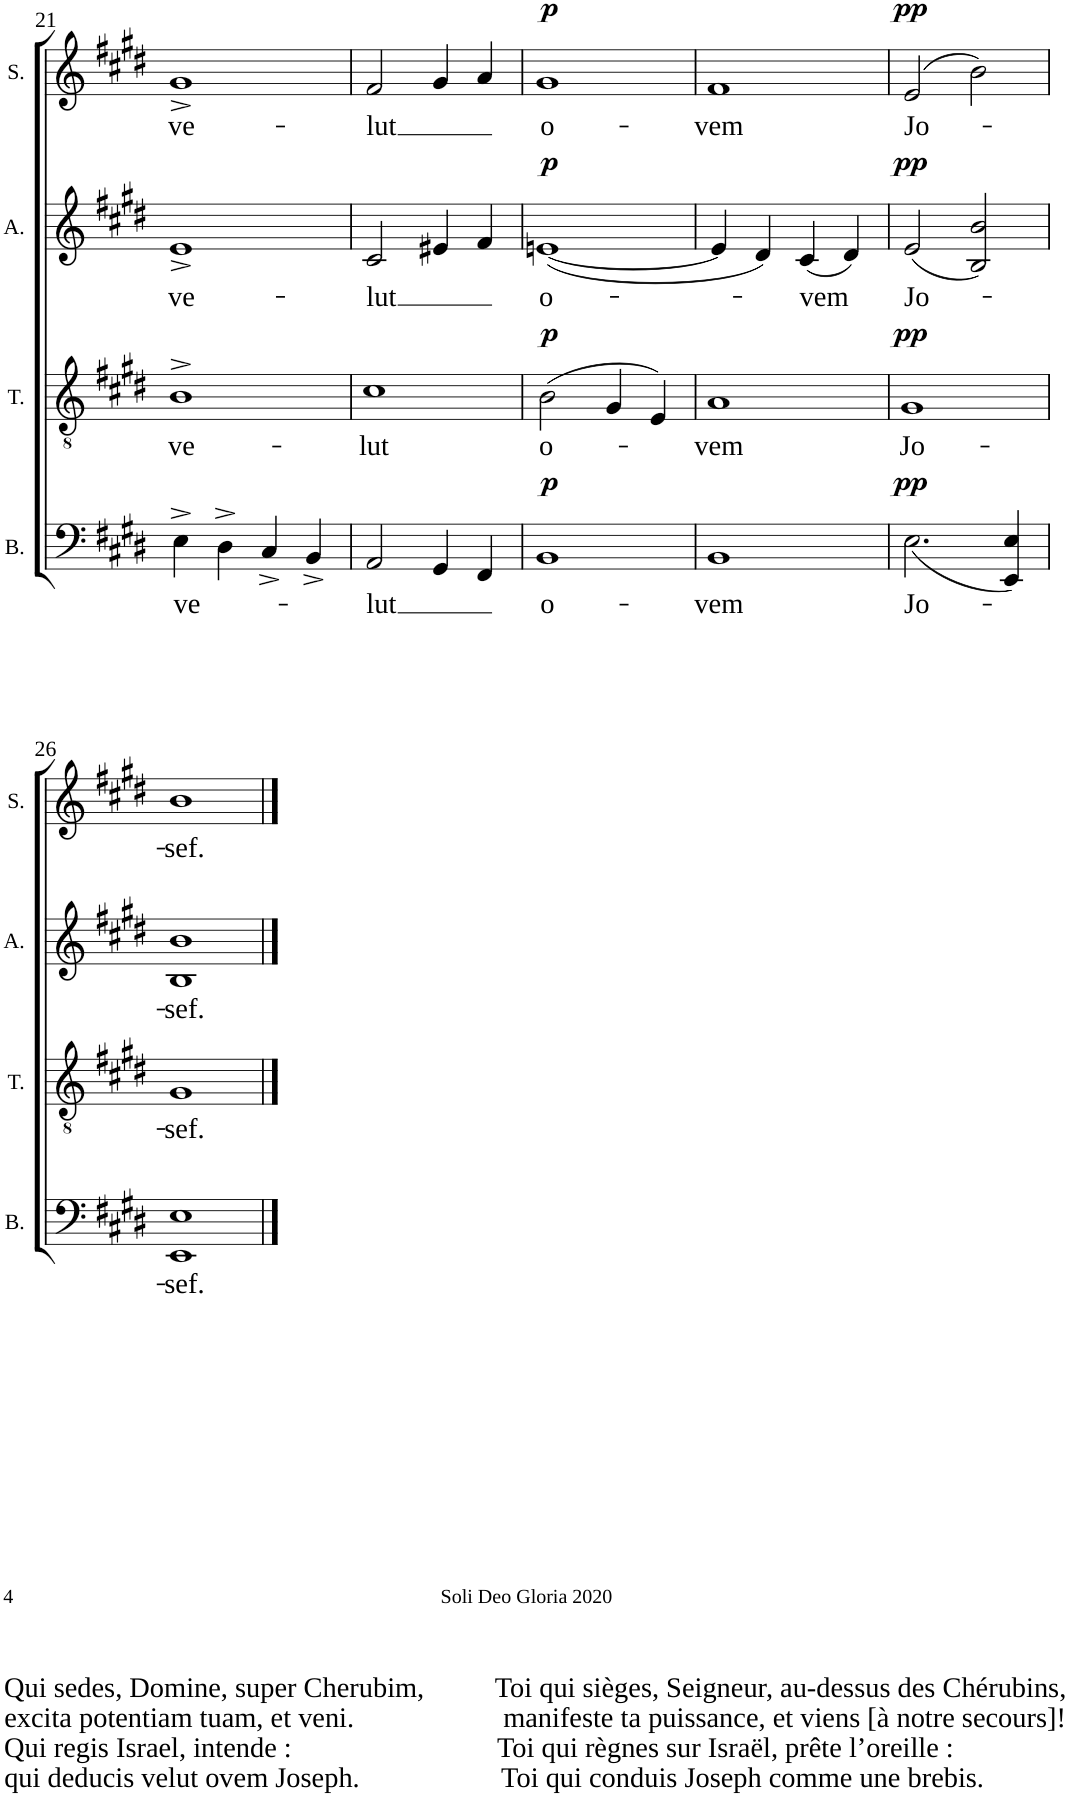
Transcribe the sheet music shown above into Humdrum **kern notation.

**kern	**text	**dynam	**kern	**text	**dynam	**kern	**text	**dynam	**kern	**text	**dynam
*part4	*part4	*part4	*part3	*part3	*part3	*part2	*part2	*part2	*part1	*part1	*part1
*staff4	*staff4	*staff4	*staff3	*staff3	*staff3	*staff2	*staff2	*staff2	*staff1	*staff1	*staff1
*I"Bass	*	*	*I"Tenor	*	*	*I"Alt	*	*	*I"Sopran	*	*
*I'B.	*	*	*I'T.	*	*	*I'A.	*	*	*I'S.	*	*
!!LO:PB:g=z
*clefF4	*	*	*clefGv2	*	*	*clefG2	*	*	*clefG2	*	*
*k[f#c#g#d#]	*	*	*k[f#c#g#d#]	*	*	*k[f#c#g#d#]	*	*	*k[f#c#g#d#]	*	*
*E:	*	*	*E:	*	*	*E:	*	*	*E:	*	*
*M4/4	*	*	*M4/4	*	*	*M4/4	*	*	*M4/4	*	*
*met(c)	*	*	*met(c)	*	*	*met(c)	*	*	*met(c)	*	*
=21	=21	=21	=21	=21	=21	=21	=21	=21	=21	=21	=21
!	!LO:LY:b	!	!	!LO:LY:b	!	!	!LO:LY:b	!	!	!LO:LY:b	!
4E^\	ve-	.	1B^	ve-	.	1e^	ve-	.	1g#^	ve-	.
4D#^\	.	.	.	.	.	.	.	.	.	.	.
4C#^/	.	.	.	.	.	.	.	.	.	.	.
4BB^/	.	.	.	.	.	.	.	.	.	.	.
=22	=22	=22	=22	=22	=22	=22	=22	=22	=22	=22	=22
!	!LO:LY:b	!	!	!LO:LY:b	!	!	!LO:LY:b	!	!	!LO:LY:b	!
2AA/	-lut	.	1c#	-lut	.	2c#/	-lut	.	2f#/	-lut	.
4GG#/	.	.	.	.	.	4e#X/	.	.	4g#/	.	.
4FF#/	.	.	.	.	.	4f#/	.	.	4a/	.	.
=23	=23	=23	=23	=23	=23	=23	=23	=23	=23	=23	=23
!	!LO:LY:b	!LO:DY:a	!	!LO:LY:b	!LO:DY:a	!	!LO:LY:b	!LO:DY:a	!	!LO:LY:b	!LO:DY:a
1BB	o-	p	(>2B\	o-	p	(<[1en	o-	p	1g#	o-	p
.	.	.	4G#/	.	.	.	.	.	.	.	.
.	.	.	4E/)	.	.	.	.	.	.	.	.
=24	=24	=24	=24	=24	=24	=24	=24	=24	=24	=24	=24
!	!LO:LY:b	!	!	!LO:LY:b	!	!	!	!	!	!LO:LY:b	!
1BB	-vem	.	1A	-vem	.	4e/]	.	.	1f#	-vem	.
.	.	.	.	.	.	4d#/)	.	.	.	.	.
!	!	!	!	!	!	!	!LO:LY:b	!	!	!	!
.	.	.	.	.	.	(<4c#/	-vem	.	.	.	.
.	.	.	.	.	.	4d#/)	.	.	.	.	.
=25	=25	=25	=25	=25	=25	=25	=25	=25	=25	=25	=25
!	!LO:LY:b	!LO:DY:a	!	!LO:LY:b	!LO:DY:a	!	!LO:LY:b	!LO:DY:a	!	!LO:LY:b	!LO:DY:a
(<2.E\	Jo-	pp	1G#	Jo-	pp	(<2e/	Jo-	pp	(2e/	Jo-	pp
.	.	.	.	.	.	2B/ 2b/)	.	.	2b\)	.	.
4EE/ 4E/)	.	.	.	.	.	.	.	.	.	.	.
!!LO:LB:g=z
=26	=26	=26	=26	=26	=26	=26	=26	=26	=26	=26	=26
!LO:TX:b:t=Qui sedes, Domine, super Cherubim,          Toi qui sièges, Seigneur, au-dessus des Chérubins,	!	!	!	!	!	!	!	!	!	!	!
!LO:TX:b:t=excita potentiam tuam, et veni.                     manifeste ta puissance, et viens [à notre secours]!	!	!	!	!	!	!	!	!	!	!	!
!LO:TX:b:t=Qui regis Israel, intende &colon;                             Toi qui règnes sur Israël, prête l’oreille &colon;	!	!	!	!	!	!	!	!	!	!	!
!LO:TX:b:t=qui deducis velut ovem Joseph.                    Toi qui conduis Joseph comme une brebis.	!	!	!	!	!	!	!	!	!	!	!
!	!LO:LY:b	!	!	!LO:LY:b	!	!	!LO:LY:b	!	!	!LO:LY:b	!
1EE 1E	-sef.	.	1G#	-sef.	.	1B 1b	-sef.	.	1b	-sef.	.
==	==	==	==	==	==	==	==	==	==	==	==
*-	*-	*-	*-	*-	*-	*-	*-	*-	*-	*-	*-
